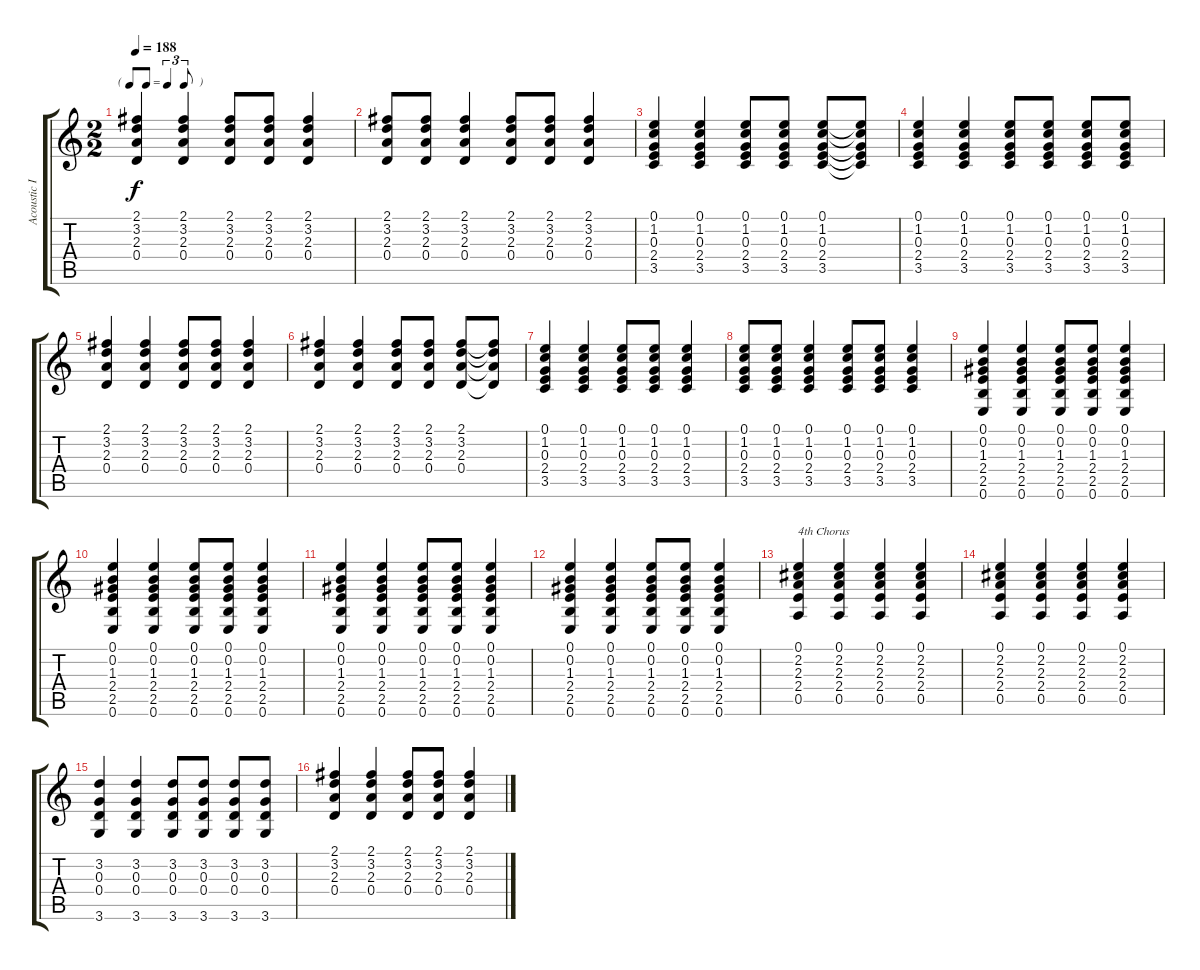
\track ("Acoustic III" "Acoustic I") {instrument acousticguitarnylon}
\staff {score tabs}
\tuning (E4 B3 G3 D3 A2 E2) {hide}
\ts (2 2)
\tf triplet8th
\tempo 188
\clef g2
\ks c
(2.1 3.2 2.3 0.4).4{dy f} (2.1 3.2 2.3 0.4).4 (2.1 3.2 2.3 0.4).8 (2.1 3.2 2.3 0.4).8 (2.1 3.2 2.3 0.4).4 |
(2.1 3.2 2.3 0.4).8 (2.1 3.2 2.3 0.4).8 (2.1 3.2 2.3 0.4).4 (2.1 3.2 2.3 0.4).8 (2.1 3.2 2.3 0.4).8 (2.1 3.2 2.3 0.4).4 |
(0.1 1.2 0.3 2.4 3.5).4 (0.1 1.2 0.3 2.4 3.5).4 (0.1 1.2 0.3 2.4 3.5).8 (0.1 1.2 0.3 2.4 3.5).8 (0.1 1.2 0.3 2.4 3.5).8 (0.1{t} 1.2{t} 0.3{t} 2.4{t} 3.5{t}).8 |
(0.1 1.2 0.3 2.4 3.5).4 (0.1 1.2 0.3 2.4 3.5).4 (0.1 1.2 0.3 2.4 3.5).8 (0.1 1.2 0.3 2.4 3.5).8 (0.1 1.2 0.3 2.4 3.5).8 (0.1 1.2 0.3 2.4 3.5).8 |
(2.1 3.2 2.3 0.4).4 (2.1 3.2 2.3 0.4).4 (2.1 3.2 2.3 0.4).8 (2.1 3.2 2.3 0.4).8 (2.1 3.2 2.3 0.4).4 |
(2.1 3.2 2.3 0.4).4 (2.1 3.2 2.3 0.4).4 (2.1 3.2 2.3 0.4).8 (2.1 3.2 2.3 0.4).8 (2.1 3.2 2.3 0.4).8 (2.1{t} 3.2{t} 2.3{t} 0.4{t}).8 |
(0.1 1.2 0.3 2.4 3.5).4 (0.1 1.2 0.3 2.4 3.5).4 (0.1 1.2 0.3 2.4 3.5).8 (0.1 1.2 0.3 2.4 3.5).8 (0.1 1.2 0.3 2.4 3.5).4 |
(0.1 1.2 0.3 2.4 3.5).8 (0.1 1.2 0.3 2.4 3.5).8 (0.1 1.2 0.3 2.4 3.5).4 (0.1 1.2 0.3 2.4 3.5).8 (0.1 1.2 0.3 2.4 3.5).8 (0.1 1.2 0.3 2.4 3.5).4 |
(0.1 0.2 1.3 2.4 2.5 0.6).4 (0.1 0.2 1.3 2.4 2.5 0.6).4 (0.1 0.2 1.3 2.4 2.5 0.6).8 (0.1 0.2 1.3 2.4 2.5 0.6).8 (0.1 0.2 1.3 2.4 2.5 0.6).4 |
(0.1 0.2 1.3 2.4 2.5 0.6).4 (0.1 0.2 1.3 2.4 2.5 0.6).4 (0.1 0.2 1.3 2.4 2.5 0.6).8 (0.1 0.2 1.3 2.4 2.5 0.6).8 (0.1 0.2 1.3 2.4 2.5 0.6).4 |
(0.1 0.2 1.3 2.4 2.5 0.6).4 (0.1 0.2 1.3 2.4 2.5 0.6).4 (0.1 0.2 1.3 2.4 2.5 0.6).8 (0.1 0.2 1.3 2.4 2.5 0.6).8 (0.1 0.2 1.3 2.4 2.5 0.6).4 |
(0.1 0.2 1.3 2.4 2.5 0.6).4 (0.1 0.2 1.3 2.4 2.5 0.6).4 (0.1 0.2 1.3 2.4 2.5 0.6).8 (0.1 0.2 1.3 2.4 2.5 0.6).8 (0.1 0.2 1.3 2.4 2.5 0.6).4 |
(0.1 2.2 2.3 2.4 0.5).4{txt "4th Chorus"} (0.1 2.2 2.3 2.4 0.5).4 (0.1 2.2 2.3 2.4 0.5).4 (0.1 2.2 2.3 2.4 0.5).4 |
(0.1 2.2 2.3 2.4 0.5).4 (0.1 2.2 2.3 2.4 0.5).4 (0.1 2.2 2.3 2.4 0.5).4 (0.1 2.2 2.3 2.4 0.5).4 |
(3.2 0.3 0.4 3.6).4 (3.2 0.3 0.4 3.6).4 (3.2 0.3 0.4 3.6).8 (3.2 0.3 0.4 3.6).8 (3.2 0.3 0.4 3.6).8 (3.2 0.3 0.4 3.6).8 |
(2.1 3.2 2.3 0.4).4 (2.1 3.2 2.3 0.4).4 (2.1 3.2 2.3 0.4).8 (2.1 3.2 2.3 0.4).8 (2.1 3.2 2.3 0.4).4
